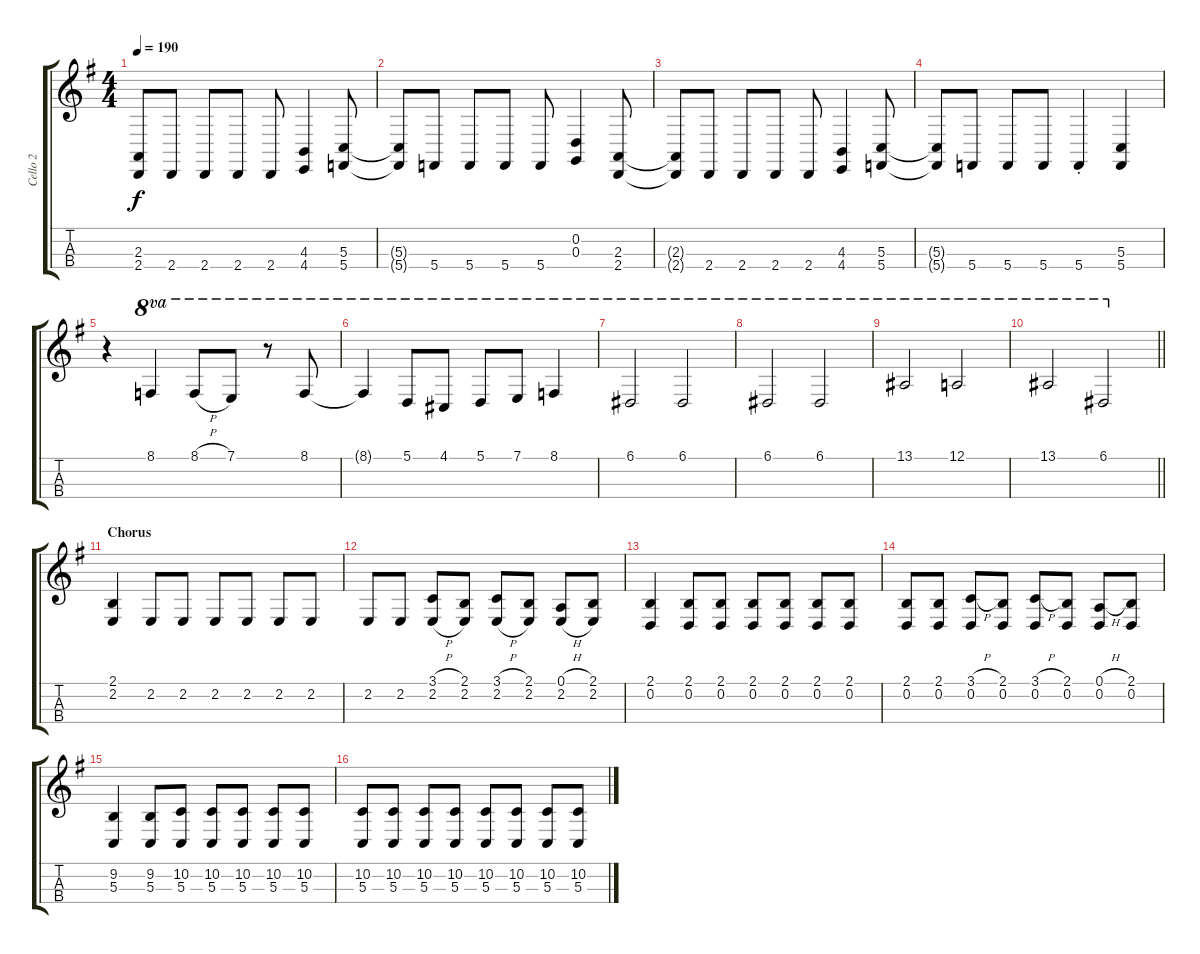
\track ("Cello 2" "Cello 2") {instrument cello}
\staff {score tabs}
\tuning (A3 D3 G2 C2) {hide}
\ts (4 4)
\tempo 190
\clef g2
\ks g
(2.3{t} 2.4{t}).8{dy f} 2.4.8 2.4.8 2.4.8 2.4.8 (4.3 4.4).4 (5.3 5.4).8 |
(5.3{t} 5.4{t}).8 5.4.8 5.4.8 5.4.8 5.4.8 (0.2 0.3).4 (2.3 2.4).8 |
(2.3{t} 2.4{t}).8 2.4.8 2.4.8 2.4.8 2.4.8 (4.3 4.4).4 (5.3 5.4).8 |
(5.3{t} 5.4{t}).8 5.4.8 5.4.8 5.4.8 5.4{st}.4 (5.3 5.4).4 |
r.4 8.1.4{ot 8va} 8.1{h}.8{ot 8va} 7.1.8{ot 8va} r.8{ot 8va} 8.1.8{ot 8va} |
8.1{t}.4{ot 8va} 5.1.8{ot 8va} 4.1.8{ot 8va} 5.1.8{ot 8va} 7.1.8{ot 8va} 8.1.4{ot 8va} |
6.1.2{ot 8va} 6.1.2{ot 8va} |
6.1.2{ot 8va} 6.1.2{ot 8va} |
13.1.2{ot 8va} 12.1.2{ot 8va} |
\barLineRight lightlight
13.1.2{ot 8va} 6.1.2{ot 8va} |
\section ("" "Chorus")
(2.1 2.2).4 2.2.8 2.2.8 2.2.8 2.2.8 2.2.8 2.2.8 |
2.2.8 2.2.8 (3.1{h} 2.2{h}).8 (2.1 2.2).8 (3.1{h} 2.2{h}).8 (2.1 2.2).8 (0.1{h} 2.2{h}).8 (2.1 2.2).8 |
(2.1 0.2).4 (2.1 0.2).8 (2.1 0.2).8 (2.1 0.2).8 (2.1 0.2).8 (2.1 0.2).8 (2.1 0.2).8 |
(2.1 0.2).8 (2.1 0.2).8 (3.1{h} 0.2).8 (2.1 0.2).8 (3.1{h} 0.2).8 (2.1 0.2).8 (0.1{h} 0.2).8 (2.1 0.2).8 |
(9.2 5.3).4 (9.2 5.3).8 (10.2 5.3).8 (10.2 5.3).8 (10.2 5.3).8 (10.2 5.3).8 (10.2 5.3).8 |
(10.2 5.3).8 (10.2 5.3).8 (10.2 5.3).8 (10.2 5.3).8 (10.2 5.3).8 (10.2 5.3).8 (10.2 5.3).8 (10.2 5.3).8
